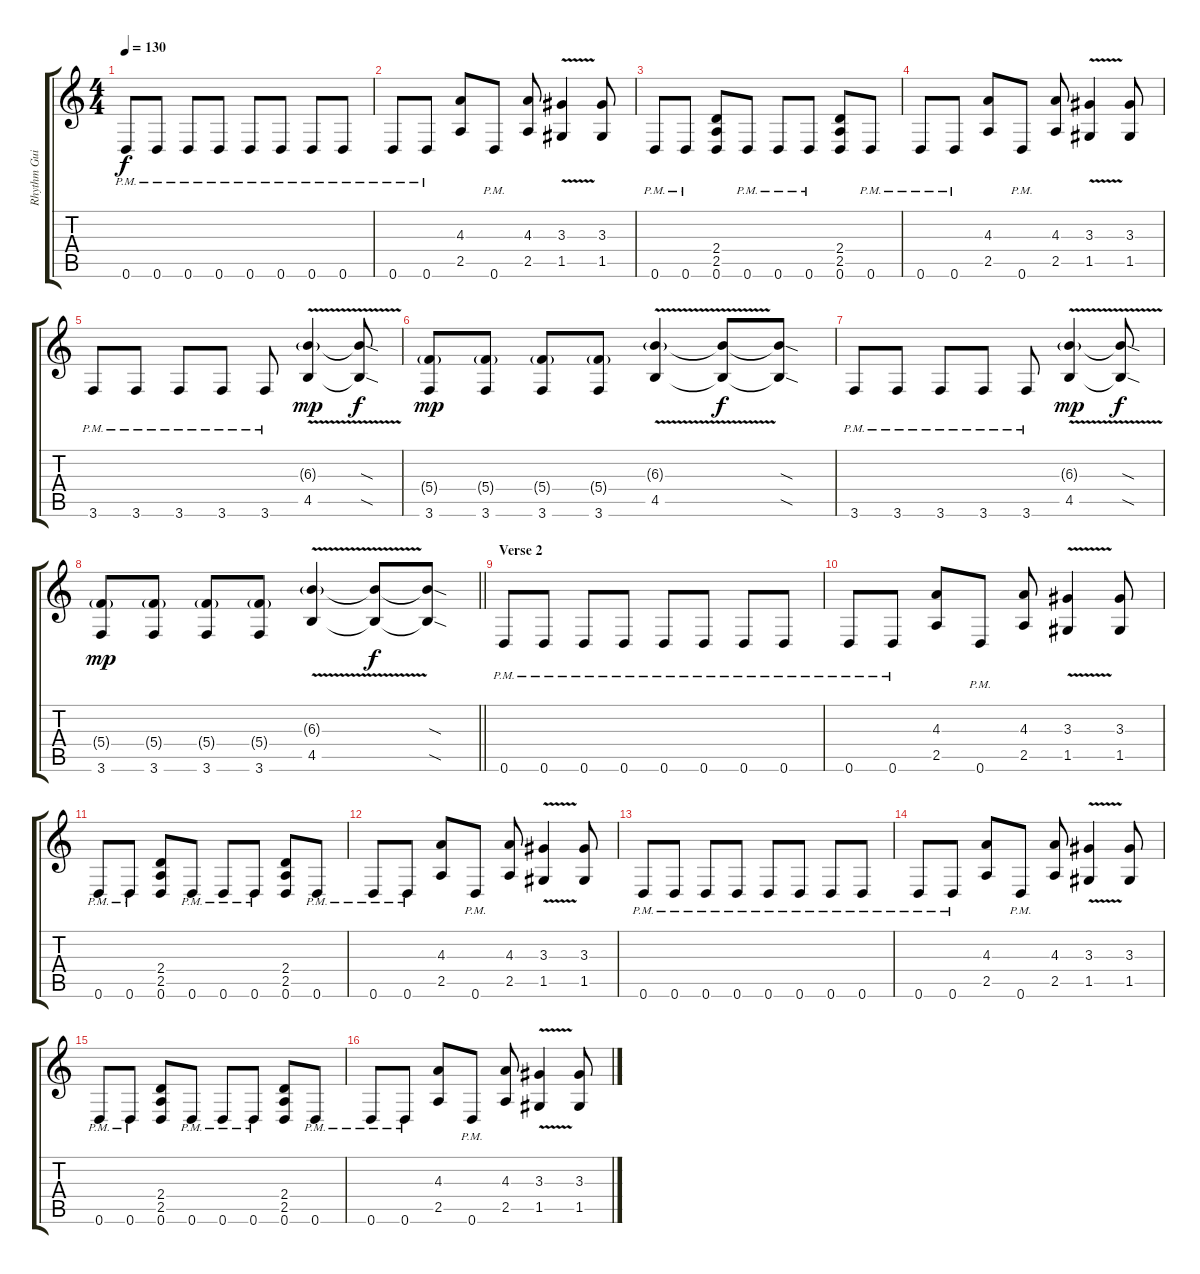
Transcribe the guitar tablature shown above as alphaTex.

\track ("Rhythm Guitar - Left" "Rhythm Gui") {instrument distortionguitar}
\staff {score tabs}
\tuning (D4 A3 F3 C3 G2 D2) {hide}
\ts (4 4)
\tempo 130
\clef g2
\ks c
0.6{pm}.8{dy f} 0.6{pm}.8 0.6{pm}.8 0.6{pm}.8 0.6{pm}.8 0.6{pm}.8 0.6{pm}.8 0.6{pm}.8 |
0.6{pm}.8 0.6{pm}.8 (4.3 2.5).8 0.6{pm}.8 (4.3 2.5).8 (3.3 1.5{v}).4 (3.3 1.5).8 |
0.6{pm}.8 0.6{pm}.8 (2.4 2.5 0.6).8 0.6{pm}.8 0.6{pm}.8 0.6{pm}.8 (2.4 2.5 0.6).8 0.6{pm}.8 |
0.6{pm}.8 0.6{pm}.8 (4.3 2.5).8 0.6{pm}.8 (4.3 2.5).8 (3.3 1.5{v}).4 (3.3 1.5).8 |
3.6{pm}.8 3.6{pm}.8 3.6{pm}.8 3.6{pm}.8 3.6{pm}.8 (6.3{g} 4.5{v}).4{dy mp} (6.3{sod t} 4.5{sod t}).8{dy f} |
(5.4{g} 3.6).8{dy mp} (5.4{g} 3.6).8 (5.4{g} 3.6).8 (5.4{g} 3.6).8 (6.3{g} 4.5{v}).4 (6.3{t} 4.5{t}).8{dy f} (6.3{sod t} 4.5{sod t}).8 |
3.6{pm}.8 3.6{pm}.8 3.6{pm}.8 3.6{pm}.8 3.6{pm}.8 (6.3{g} 4.5{v}).4{dy mp} (6.3{sod t} 4.5{sod t}).8{dy f} |
\barLineRight lightlight
(5.4{g} 3.6).8{dy mp} (5.4{g} 3.6).8 (5.4{g} 3.6).8 (5.4{g} 3.6).8 (6.3{g} 4.5{v}).4 (6.3{t} 4.5{t}).8{dy f} (6.3{sod t} 4.5{sod t}).8 |
\section ("" "Verse 2")
0.6{pm}.8 0.6{pm}.8 0.6{pm}.8 0.6{pm}.8 0.6{pm}.8 0.6{pm}.8 0.6{pm}.8 0.6{pm}.8 |
0.6{pm}.8 0.6{pm}.8 (4.3 2.5).8 0.6{pm}.8 (4.3 2.5).8 (3.3 1.5{v}).4 (3.3 1.5).8 |
0.6{pm}.8 0.6{pm}.8 (2.4 2.5 0.6).8 0.6{pm}.8 0.6{pm}.8 0.6{pm}.8 (2.4 2.5 0.6).8 0.6{pm}.8 |
0.6{pm}.8 0.6{pm}.8 (4.3 2.5).8 0.6{pm}.8 (4.3 2.5).8 (3.3 1.5{v}).4 (3.3 1.5).8 |
0.6{pm}.8 0.6{pm}.8 0.6{pm}.8 0.6{pm}.8 0.6{pm}.8 0.6{pm}.8 0.6{pm}.8 0.6{pm}.8 |
0.6{pm}.8 0.6{pm}.8 (4.3 2.5).8 0.6{pm}.8 (4.3 2.5).8 (3.3 1.5{v}).4 (3.3 1.5).8 |
0.6{pm}.8 0.6{pm}.8 (2.4 2.5 0.6).8 0.6{pm}.8 0.6{pm}.8 0.6{pm}.8 (2.4 2.5 0.6).8 0.6{pm}.8 |
0.6{pm}.8 0.6{pm}.8 (4.3 2.5).8 0.6{pm}.8 (4.3 2.5).8 (3.3 1.5{v}).4 (3.3 1.5).8
